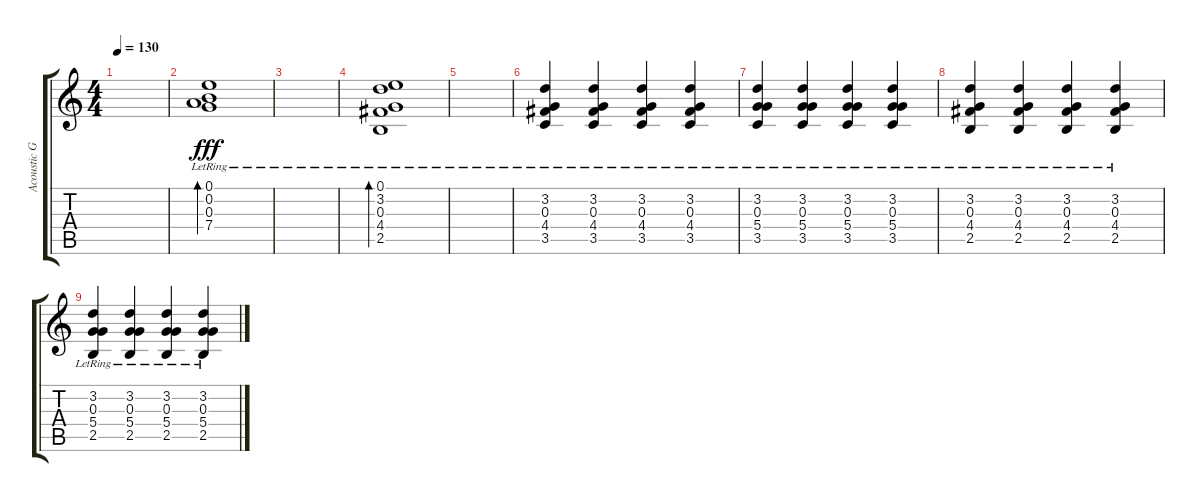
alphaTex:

\track ("Acoustic Guitar 3" "Acoustic G") {instrument acousticguitarnylon}
\staff {score tabs}
\tuning (E4 B3 G3 D3 A2 E2) {hide}
\ts (4 4)
\tempo 130
\clef g2
\ks c
|
(0.1{lr} 0.2{lr} 0.3{lr} 7.4{lr}).1{bd 240 dy fff volume 12} |
|
(0.1{lr} 3.2{lr} 0.3{lr} 4.4{lr} 2.5{lr}).1{bd 240} |
|
(3.2{lr} 0.3{lr} 4.4{lr} 3.5{lr}).4 (3.2{lr} 0.3{lr} 4.4{lr} 3.5{lr}).4 (3.2{lr} 0.3{lr} 4.4{lr} 3.5{lr}).4 (3.2{lr} 0.3{lr} 4.4{lr} 3.5{lr}).4 |
(3.2{lr} 0.3{lr} 5.4{lr} 3.5{lr}).4 (3.2{lr} 0.3{lr} 5.4{lr} 3.5{lr}).4 (3.2{lr} 0.3{lr} 5.4{lr} 3.5{lr}).4 (3.2{lr} 0.3{lr} 5.4{lr} 3.5{lr}).4 |
(3.2{lr} 0.3{lr} 4.4{lr} 2.5{lr}).4 (3.2{lr} 0.3{lr} 4.4{lr} 2.5{lr}).4 (3.2{lr} 0.3{lr} 4.4{lr} 2.5{lr}).4 (3.2{lr} 0.3{lr} 4.4{lr} 2.5{lr}).4 |
(3.2{lr} 0.3{lr} 5.4{lr} 2.5{lr}).4 (3.2{lr} 0.3{lr} 5.4{lr} 2.5{lr}).4 (3.2{lr} 0.3{lr} 5.4{lr} 2.5{lr}).4 (3.2{lr} 0.3{lr} 5.4{lr} 2.5{lr}).4
